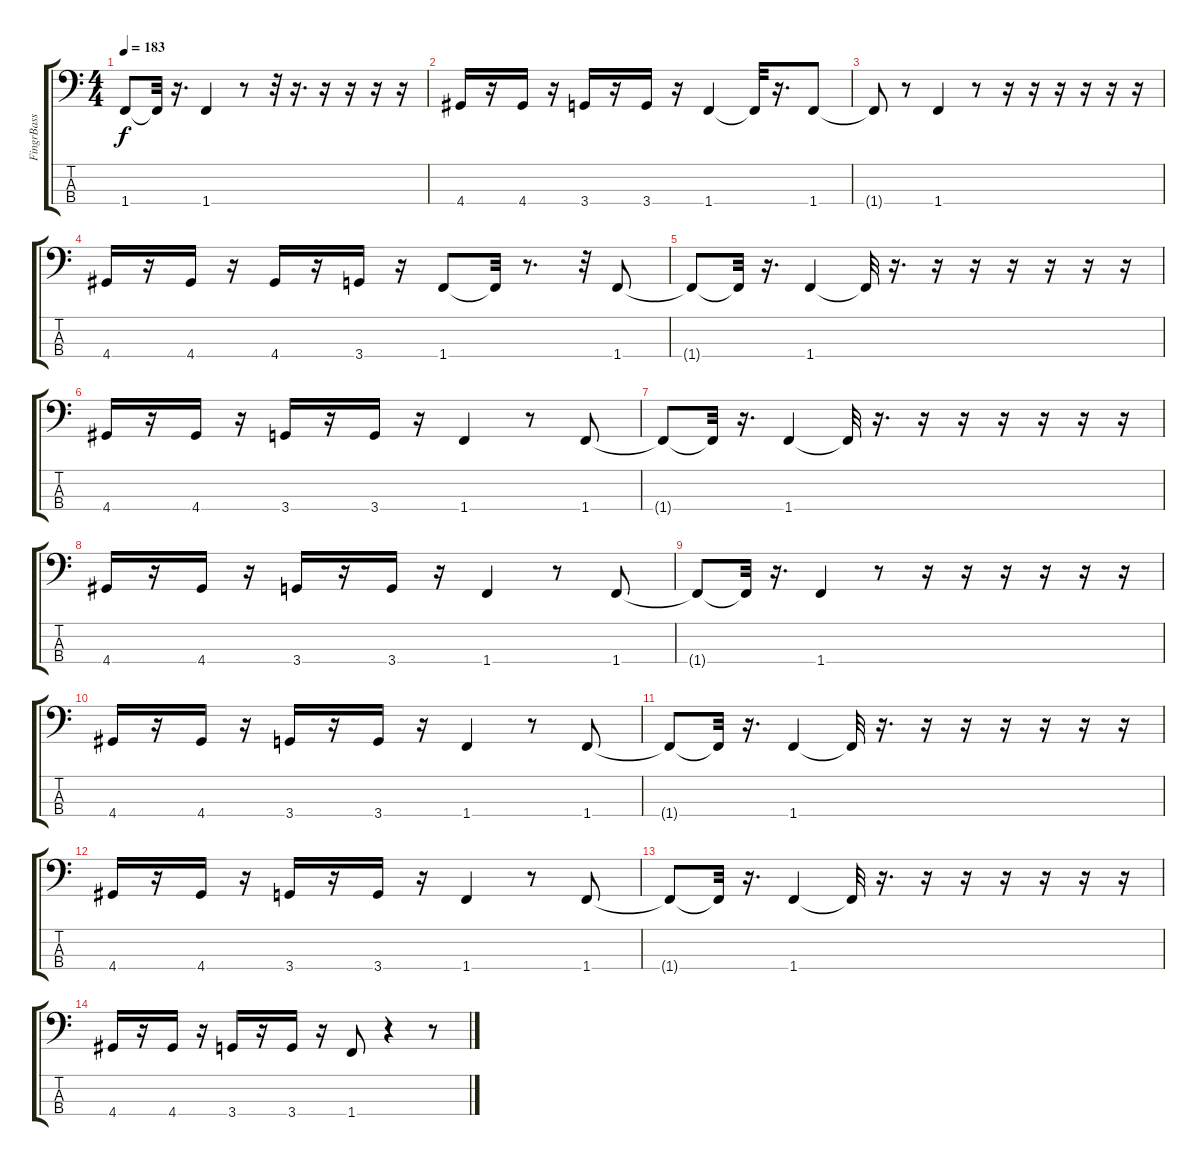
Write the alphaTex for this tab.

\track ("FingrBass" "FingrBass") {instrument electricbassfinger}
\staff {score tabs}
\tuning (G2 D2 A1 E1) {hide}
\ts (4 4)
\tempo 183
\clef f4
\ks c
1.4{t}.8{dy f} 1.4{t}.32 r.16{d} 1.4.4 r.8 r.32 r.16{d} r.16 r.16 r.16 r.16 |
4.4.16 r.16 4.4.16 r.16 3.4.16 r.16 3.4.16 r.16 1.4.4 1.4{t}.32 r.16{d} 1.4.8 |
1.4{t}.8 r.8 1.4.4 r.8 r.16 r.16 r.16 r.16 r.16 r.16 |
4.4.16 r.16 4.4.16 r.16 4.4.16 r.16 3.4.16 r.16 1.4.8 1.4{t}.32 r.8{d} r.32 1.4.8 |
1.4{t}.8 1.4{t}.32 r.16{d} 1.4.4 1.4{t}.32 r.16{d} r.16 r.16 r.16 r.16 r.16 r.16 |
4.4.16 r.16 4.4.16 r.16 3.4.16 r.16 3.4.16 r.16 1.4.4 r.8 1.4.8 |
1.4{t}.8 1.4{t}.32 r.16{d} 1.4.4 1.4{t}.32 r.16{d} r.16 r.16 r.16 r.16 r.16 r.16 |
4.4.16 r.16 4.4.16 r.16 3.4.16 r.16 3.4.16 r.16 1.4.4 r.8 1.4.8 |
1.4{t}.8 1.4{t}.32 r.16{d} 1.4.4 r.8 r.16 r.16 r.16 r.16 r.16 r.16 |
4.4.16 r.16 4.4.16 r.16 3.4.16 r.16 3.4.16 r.16 1.4.4 r.8 1.4.8 |
1.4{t}.8 1.4{t}.32 r.16{d} 1.4.4 1.4{t}.32 r.16{d} r.16 r.16 r.16 r.16 r.16 r.16 |
4.4.16 r.16 4.4.16 r.16 3.4.16 r.16 3.4.16 r.16 1.4.4 r.8 1.4.8 |
1.4{t}.8 1.4{t}.32 r.16{d} 1.4.4 1.4{t}.32 r.16{d} r.16 r.16 r.16 r.16 r.16 r.16 |
4.4.16 r.16 4.4.16 r.16 3.4.16 r.16 3.4.16 r.16 1.4.8 r.4 r.8
